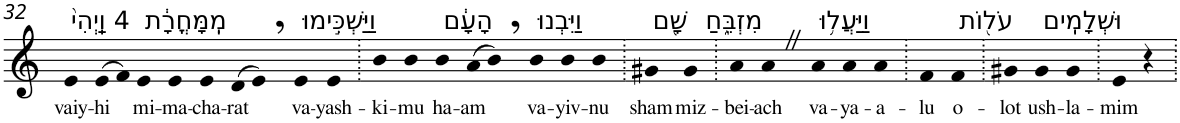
**kern	**text
*part1	*part1
*staff1	*staff1
*I"Piano	*
*I'Pno	*
!!LO:PB:g=z
*clefG2	*
*k[]	*
=32	=32
!LO:TX:a:t=4 וַֽיְהִי֙	!
!	!LO:LY:b
4e	vaiy-
!	!LO:LY:b
(>8e	-hi
8f)	.
!LO:TX:a:t=מִֽמָּחֳרָ֔ת	!
!	!LO:LY:b
4e	mi-
!	!LO:LY:b
4e	-ma-
!	!LO:LY:b
4e	-cha-
!	!LO:LY:b
(>8d	-rat
8e,)	.
!LO:TX:a:t=וַיַּשְׁכִּ֣ימוּ	!
!	!LO:LY:b
4e	va-
!	!LO:LY:b
4e	-yash-
=33.	=33.
!	!LO:LY:b
4b	-ki-
!	!LO:LY:b
4b	-mu
!LO:TX:a:t=הָעָ֔ם	!
!	!LO:LY:b
4b	ha-
!	!LO:LY:b
(>8a	-am
8b,)	.
!LO:TX:a:t=וַיִּבְנוּ	!
!	!LO:LY:b
4b	va-
!	!LO:LY:b
4b	-yiv-
!	!LO:LY:b
4b	-nu
=34.	=34.
!LO:TX:a:t=שָׁ֖ם	!
!	!LO:LY:b
4g#X	sham
!LO:TX:a:t=מִזְבֵּ֑חַ	!
!	!LO:LY:b
4g#	miz-
=35.	=35.
!	!LO:LY:b
4a	-bei-
!	!LO:LY:b
4aZ	-ach
!LO:TX:a:t=וַיַּעֲל֥וּ	!
!	!LO:LY:b
4a	va-
!	!LO:LY:b
4a	-ya-
!	!LO:LY:b
4a	-a-
=36.	=36.
!	!LO:LY:b
4f	-lu
!LO:TX:a:t=עֹל֖וֹת	!
!	!LO:LY:b
4f	o-
=37.	=37.
!	!LO:LY:b
4g#X	-lot
!LO:TX:a:t=וּשְׁלָמִֽים	!
!	!LO:LY:b
4g#	ush-
!	!LO:LY:b
4g#	-la-
=38.	=38.
!	!LO:LY:b
4e	-mim
4r	.
=.	=.
*-	*-
